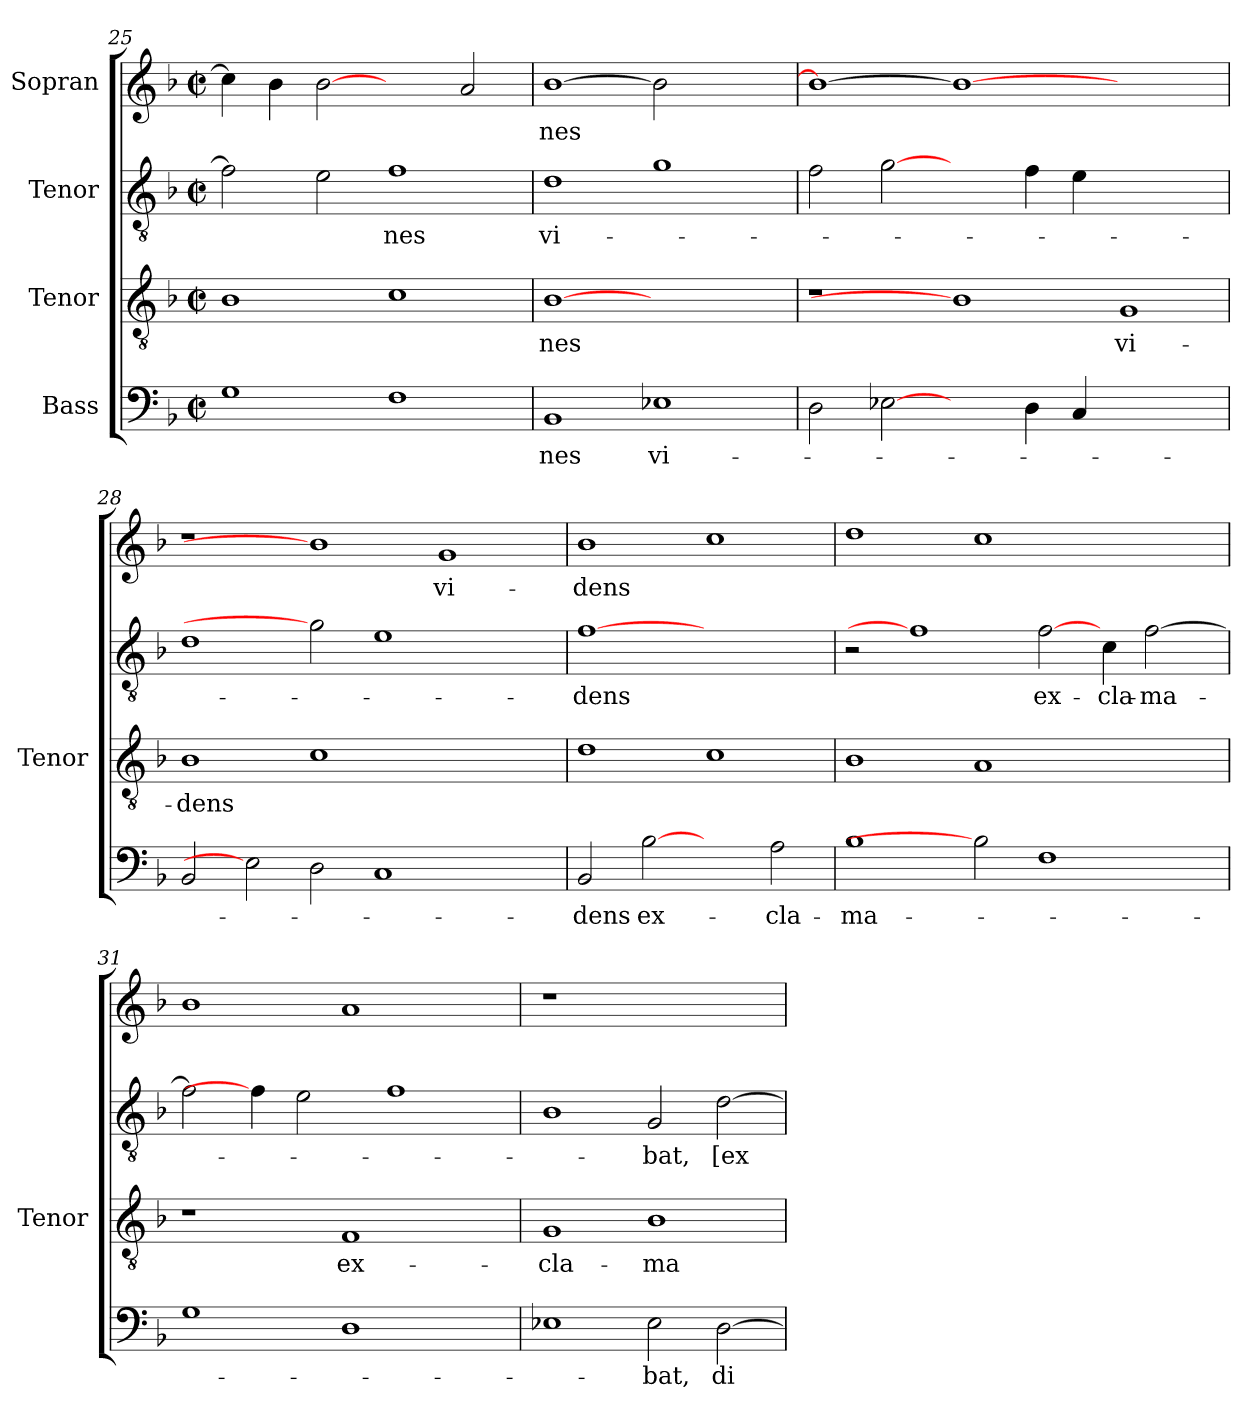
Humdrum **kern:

**kern	**text	**kern	**text	**kern	**text	**kern	**text
*part4	*part4	*part3	*part3	*part2	*part2	*part1	*part1
*staff4	*staff4	*staff3	*staff3	*staff2	*staff2	*staff1	*staff1
*I"Bass	*	*I"Tenor	*	*I"Tenor	*	*I"Sopran	*
*	*	*I'Tenor	*	*	*	*	*
*clefF4	*	*clefGv2	*	*clefGv2	*	*clefG2	*
*	*	*ITrd7c12	*	*ITrd7c12	*	*	*
*k[b-]	*	*k[b-]	*	*k[b-]	*	*k[b-]	*
*F:	*	*F:	*	*F:	*	*F:	*
*M2/2	*	*M2/2	*	*M2/2	*	*M2/2	*
*met(c|)	*	*met(c|)	*	*met(c|)	*	*met(c|)	*
=25	=25	=25	=25	=25	=25	=25	=25
1Gi	.	1BB-i	.	2Fi\]	.	4cci\]	.
.	.	.	.	.	.	4b-i\	.
.	.	.	.	2Ei\	.	[2b-i	.
!	!	!	!	!	!LO:LY:b:color=#000000	!	!
1Fi	.	1Ci	.	1Fi	-nes	2ryy	.
.	.	.	.	.	.	2ai/	.
=26	=26	=26	=26	=26	=26	=26	=26
!	!LO:LY:b:color=#000000	!	!	!	!	!	!
!	!	!	!LO:LY:b:color=#000000	!	!	!	!
!	!	!	!	!	!LO:LY:b:color=#000000	!	!
!	!	!	!	!	!	!	!LO:LY:b:color=#000000
1BB-i	-nes	[1BB-i	-nes	1Di	vi-	[>1b-i	-nes
!	!LO:LY:b:color=#000000	!	!	!	!	!	!
1E-Xi	vi-	1ryy	.	1Gi	.	2b-i]	.
.	.	.	.	.	.	2ryy	.
=27	=27	=27	=27	=27	=27	=27	=27
2Di\	.	1r	.	2Fi\	.	1b-i_>	.
[2E-Xi	.	.	.	[2Gi	.	.	.
2ryy	.	1BB-i]	.	2ryy	.	1b-i_	.
4Di\	.	.	.	4Fi\	.	.	.
4Ci/	.	.	.	4Ei\	.	.	.
!	!	!	!LO:LY:b:color=#000000	!	!	!	!
1ryy	.	1GGi	vi-	1ryy	.	1ryy	.
=28	=28	=28	=28	=28	=28	=28	=28
!	!	!	!LO:LY:b:color=#000000	!	!	!	!
2BB-i/	.	1BB-i	-dens	1Di	.	1r	.
2E-i]	.	.	.	.	.	.	.
2Di\	.	1Ci	.	2Gi]	.	1b-i]	.
1Ci	.	.	.	1Ei	.	.	.
!	!	!	!	!	!	!	!LO:LY:b:color=#000000
.	.	1ryy	.	.	.	1gi	vi-
2ryy	.	.	.	2ryy	.	.	.
=29	=29	=29	=29	=29	=29	=29	=29
!	!LO:LY:b:color=#000000	!	!	!	!	!	!
!	!	!	!	!	!LO:LY:b:color=#000000	!	!
!	!	!	!	!	!	!	!LO:LY:b:color=#000000
2BB-i/	-dens	1Di	.	[1Fi	-dens	1b-i	-dens
!	!LO:LY:b:color=#000000	!	!	!	!	!	!
[2B-i	ex-	.	.	.	.	.	.
2ryy	.	1Ci	.	1ryy	.	1cci	.
!	!LO:LY:b:color=#000000	!	!	!	!	!	!
2Ai\	-cla-	.	.	.	.	.	.
!!LO:LB:g=z
=30	=30	=30	=30	=30	=30	=30	=30
!	!LO:LY:b:color=#000000	!	!	!	!	!	!
1B-i	-ma-	1BB-i	.	2r	.	1ddi	.
.	.	.	.	1Fi]	.	.	.
2B-i]	.	1AAi	.	.	.	1cci	.
!	!	!	!	!	!LO:LY:b:color=#000000	!	!
1Fi	.	.	.	[2Fi\	ex-	.	.
!	!	!	!	!	!LO:LY:b:color=#000000	!	!
.	.	2.ryy	.	4Ci\	-cla-	2.ryy	.
!	!	!	!	!	!LO:LY:b:color=#000000	!	!
.	.	.	.	[>2Fi\	-ma-	.	.
4ryy	.	.	.	.	.	.	.
=31	=31	=31	=31	=31	=31	=31	=31
1Gi	.	1r	.	2Fi\]	.	1b-i	.
.	.	.	.	4Fi\]	.	.	.
.	.	.	.	2Ei\	.	.	.
!	!	!	!LO:LY:b:color=#000000	!	!	!	!
1Di	.	1FFi	ex-	.	.	1ai	.
.	.	.	.	1Fi	.	.	.
4ryy	.	4ryy	.	.	.	4ryy	.
=32	=32	=32	=32	=32	=32	=32	=32
!	!	!	!LO:LY:b:color=#000000	!	!	!LO:N:vis=1	!
1E-Xi	.	1GGi	-cla-	1BB-i	.	1r	.
!	!LO:LY:b:color=#000000	!	!	!	!	!	!
!	!	!	!LO:LY:b:color=#000000	!	!	!	!
!	!	!	!	!	!LO:LY:b:color=#000000	!	!
2E-i\	-bat,	1BB-i	-ma-	2GGi/	-bat,	1ryy	.
!	!LO:LY:b:color=#000000	!	!	!	!	!	!
!	!	!	!	!	!LO:LY:b:color=#000000	!	!
[>2Di\	di-	.	.	[>2Di\	[ex-	.	.
=	=	=	=	=	=	=	=
*-	*-	*-	*-	*-	*-	*-	*-
